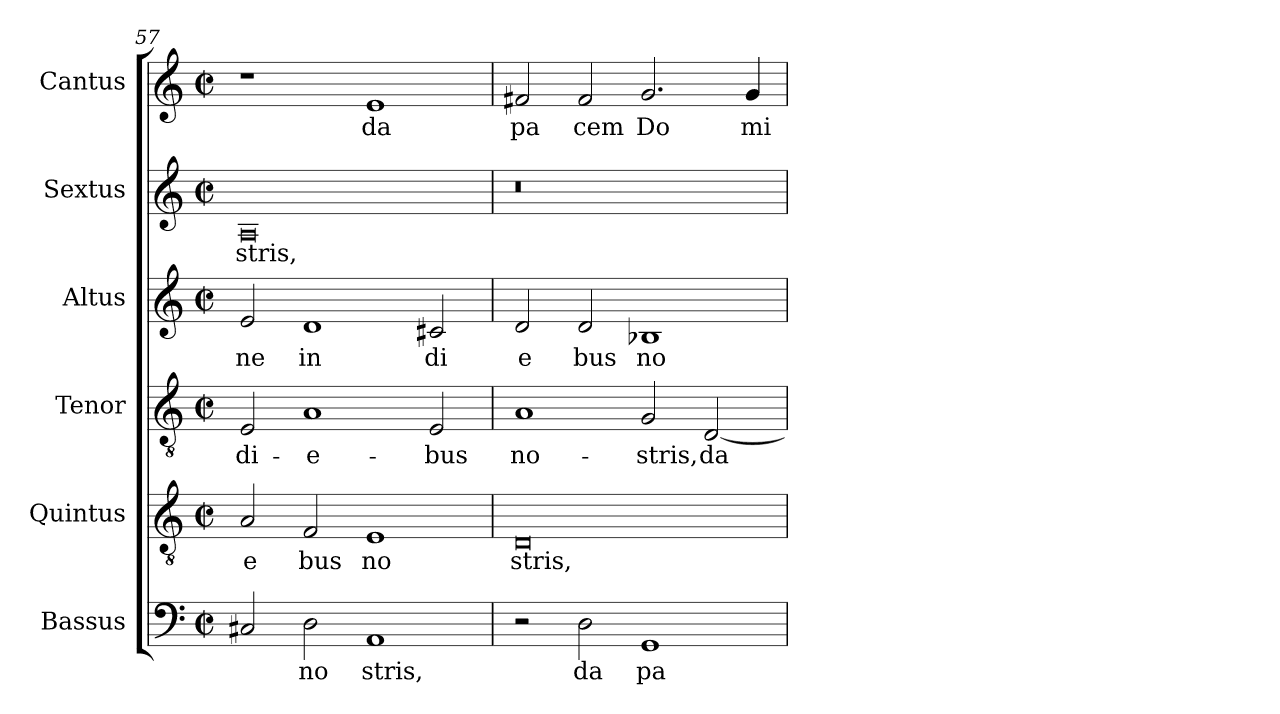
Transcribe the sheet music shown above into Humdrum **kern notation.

**kern	**text	**kern	**text	**kern	**text	**kern	**text	**kern	**text	**kern	**text
*part6	*part6	*part5	*part5	*part4	*part4	*part3	*part3	*part2	*part2	*part1	*part1
*staff6	*staff6	*staff5	*staff5	*staff4	*staff4	*staff3	*staff3	*staff2	*staff2	*staff1	*staff1
*I"Bassus	*	*I"Quintus	*	*I"Tenor	*	*I"Altus	*	*I"Sextus	*	*I"Cantus	*
*clefF4	*	*clefGv2	*	*clefGv2	*	*clefG2	*	*clefG2	*	*clefG2	*
*k[]	*	*k[]	*	*k[]	*	*k[]	*	*k[]	*	*k[]	*
*C:	*	*C:	*	*C:	*	*C:	*	*C:	*	*C:	*
*M2/2	*	*M2/2	*	*M2/2	*	*M2/2	*	*M2/2	*	*M2/2	*
*met(c|)	*	*met(c|)	*	*met(c|)	*	*met(c|)	*	*met(c|)	*	*met(c|)	*
=57	=57	=57	=57	=57	=57	=57	=57	=57	=57	=57	=57
!	!LO:LY:b	!	!LO:LY:b:cj	!	!LO:LY:b:cj	!	!LO:LY:b:cj	!	!LO:LY:b:cj	!	!
2C#X/	.	2A/	e	2E/	di-	2e/	ne	0A	stris,	1r	.
!	!LO:LY:b	!	!LO:LY:b:cj	!	!LO:LY:b:cj	!	!LO:LY:b:cj	!	!	!	!
2D\	no	2F/	bus	1A	-e-	1d	in	.	.	.	.
!	!LO:LY:b	!	!LO:LY:b:cj	!	!	!	!	!	!	!	!LO:LY:b:cj
1AA	stris,	1E	no	.	.	.	.	.	.	1e	da
!	!	!	!	!	!LO:LY:b:cj	!	!LO:LY:b:cj	!	!	!	!
.	.	.	.	2E/	-bus	2c#X/	di	.	.	.	.
=58	=58	=58	=58	=58	=58	=58	=58	=58	=58	=58	=58
!	!	!	!LO:LY:b:cj	!	!LO:LY:b:cj	!	!LO:LY:b:cj	!	!	!	!LO:LY:b:cj
2r	.	0D	stris,	1A	no-	2d/	e	0r	.	2f#X/	pa
!	!LO:LY:b	!	!	!	!	!	!LO:LY:b:cj	!	!	!	!LO:LY:b:cj
2D\	da	.	.	.	.	2d/	bus	.	.	2f#/	cem
!	!LO:LY:b	!	!	!	!LO:LY:b:cj	!	!LO:LY:b:cj	!	!	!	!LO:LY:b:cj
1GG	pa	.	.	2G/	-stris,	1B-X	no	.	.	2.g/	Do
!	!	!	!	!	!LO:LY:b:cj	!	!	!	!	!	!
.	.	.	.	[<2D/	da	.	.	.	.	.	.
!	!	!	!	!	!	!	!	!	!	!	!LO:LY:b:cj
.	.	.	.	.	.	.	.	.	.	4g/	mi
=	=	=	=	=	=	=	=	=	=	=	=
*-	*-	*-	*-	*-	*-	*-	*-	*-	*-	*-	*-
